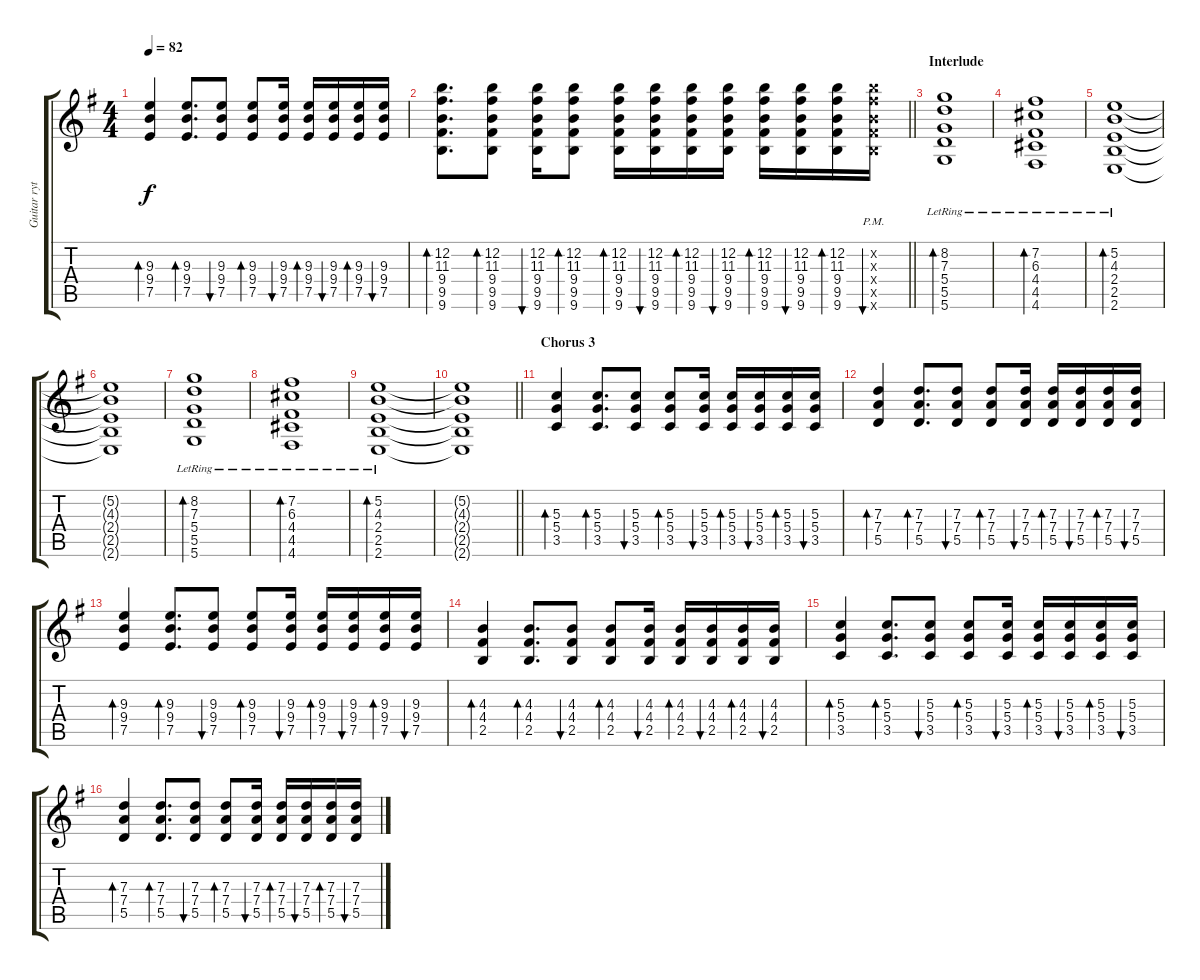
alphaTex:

\track ("Guitar rythm" "Guitar ryt") {instrument acousticguitarsteel}
\staff {score tabs}
\tuning (E4 B3 G3 D3 A2 D2) {hide}
\ts (4 4)
\tempo 82
\clef g2
\ks g
(9.3 9.4 7.5).4{bd 60 dy f} (9.3 9.4 7.5).8{d bd 60} (9.3 9.4 7.5).8{bu 60} (9.3 9.4 7.5).8{bd 60} (9.3 9.4 7.5).16{bu 60} (9.3 9.4 7.5).16{bd 60} (9.3 9.4 7.5).16{bu 60} (9.3 9.4 7.5).16{bd 60} (9.3 9.4 7.5).16{bu 60} |
\barLineRight lightlight
(12.2 11.3 9.4 9.5 9.6).8{d bd 60} (12.2 11.3 9.4 9.5 9.6).8{bd 60} (12.2 11.3 9.4 9.5 9.6).16{bu 60} (12.2 11.3 9.4 9.5 9.6).8{bd 60} (12.2 11.3 9.4 9.5 9.6).16{bd 60} (12.2 11.3 9.4 9.5 9.6).16{bu 60} (12.2 11.3 9.4 9.5 9.6).16{bd 60} (12.2 11.3 9.4 9.5 9.6).16{bu 60} (12.2 11.3 9.4 9.5 9.6).16{bd 60} (12.2 11.3 9.4 9.5 9.6).16{bu 60} (12.2 11.3 9.4 9.5 9.6).16{bd 60} (12.2{pm x} 11.3{pm x} 9.4{pm x} 9.5{pm x} 9.6{pm x}).16{bu 60} |
\section ("" "Interlude")
(8.2{lr} 7.3{lr} 5.4{lr} 5.5{lr} 5.6{lr}).1{bd 30} |
(7.2{lr} 6.3{lr} 4.4{lr} 4.5{lr} 4.6{lr}).1{bd 240} |
(5.2{lr} 4.3{lr} 2.4{lr} 2.5{lr} 2.6{lr}).1{bd 240} |
(5.2{t} 4.3{t} 2.4{t} 2.5{t} 2.6{t}).1 |
(8.2{lr} 7.3{lr} 5.4{lr} 5.5{lr} 5.6{lr}).1{bd 240} |
(7.2{lr} 6.3{lr} 4.4{lr} 4.5{lr} 4.6{lr}).1{bd 240} |
(5.2{lr} 4.3{lr} 2.4{lr} 2.5{lr} 2.6{lr}).1{bd 240} |
\barLineRight lightlight
(5.2{t} 4.3{t} 2.4{t} 2.5{t} 2.6{t}).1 |
\section ("" "Chorus 3")
(5.3 5.4 3.5).4{bd 60} (5.3 5.4 3.5).8{d bd 60} (5.3 5.4 3.5).8{bu 60} (5.3 5.4 3.5).8{bd 60} (5.3 5.4 3.5).16{bu 60} (5.3 5.4 3.5).16{bd 60} (5.3 5.4 3.5).16{bu 60} (5.3 5.4 3.5).16{bd 60} (5.3 5.4 3.5).16{bu 60} |
(7.3 7.4 5.5).4{bd 60} (7.3 7.4 5.5).8{d bd 60} (7.3 7.4 5.5).8{bu 60} (7.3 7.4 5.5).8{bd 60} (7.3 7.4 5.5).16{bu 60} (7.3 7.4 5.5).16{bd 60} (7.3 7.4 5.5).16{bu 60} (7.3 7.4 5.5).16{bd 60} (7.3 7.4 5.5).16{bu 60} |
(9.3 9.4 7.5).4{bd 60} (9.3 9.4 7.5).8{d bd 60} (9.3 9.4 7.5).8{bu 60} (9.3 9.4 7.5).8{bd 60} (9.3 9.4 7.5).16{bu 60} (9.3 9.4 7.5).16{bd 60} (9.3 9.4 7.5).16{bu 60} (9.3 9.4 7.5).16{bd 60} (9.3 9.4 7.5).16{bu 60} |
(4.3 4.4 2.5).4{bd 60} (4.3 4.4 2.5).8{d bd 60} (4.3 4.4 2.5).8{bu 60} (4.3 4.4 2.5).8{bd 60} (4.3 4.4 2.5).16{bu 60} (4.3 4.4 2.5).16{bd 60} (4.3 4.4 2.5).16{bu 60} (4.3 4.4 2.5).16{bd 60} (4.3 4.4 2.5).16{bu 60} |
(5.3 5.4 3.5).4{bd 60} (5.3 5.4 3.5).8{d bd 60} (5.3 5.4 3.5).8{bu 60} (5.3 5.4 3.5).8{bd 60} (5.3 5.4 3.5).16{bu 60} (5.3 5.4 3.5).16{bd 60} (5.3 5.4 3.5).16{bu 60} (5.3 5.4 3.5).16{bd 60} (5.3 5.4 3.5).16{bu 60} |
(7.3 7.4 5.5).4{bd 60} (7.3 7.4 5.5).8{d bd 60} (7.3 7.4 5.5).8{bu 60} (7.3 7.4 5.5).8{bd 60} (7.3 7.4 5.5).16{bu 60} (7.3 7.4 5.5).16{bd 60} (7.3 7.4 5.5).16{bu 60} (7.3 7.4 5.5).16{bd 60} (7.3 7.4 5.5).16{bu 60}
